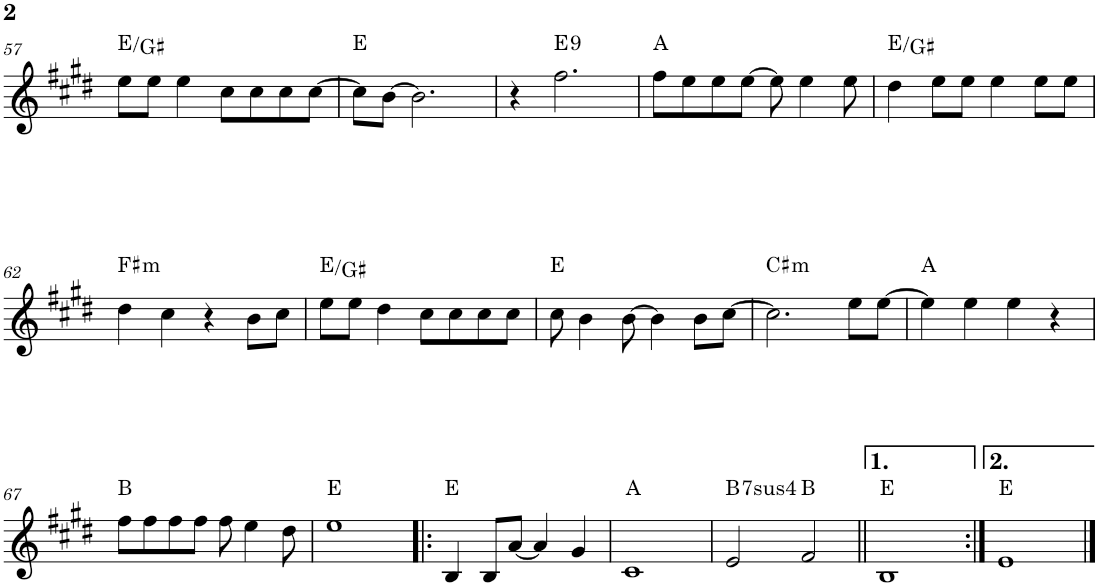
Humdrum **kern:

**kern	**harte
*part1	*part1
*staff1	*
*I"P1	*
!!LO:PB:g=z
*clefG2	*
*k[f#c#g#d#]	*
*M4/4	*
=57	=57
8ee\L	E:maj/3
8ee\J	.
4ee\	.
8cc#\L	.
8cc#\	.
8cc#\	.
[8cc#\J	.
=58	=58
8cc#\L]	E:maj
[8b\J	.
2.b\]	.
=59	=59
4r	.
!	!LO:H:kt=9
2.ff#\	E:9
=60	=60
8ff#\L	A:maj
8ee\	.
8ee\	.
[8ee\J	.
8ee\]	.
4ee\	.
8ee\	.
=61	=61
4dd#\	E:maj/3
8ee\L	.
8ee\J	.
4ee\	.
8ee\L	.
8ee\J	.
!!LO:LB:g=z
=62	=62
!	!LO:H:kt=m
4dd#\	F#:min
4cc#\	.
4r	.
8b\L	.
8cc#\J	.
=63	=63
8ee\L	E:maj/3
8ee\J	.
4dd#\	.
8cc#\L	.
8cc#\	.
8cc#\	.
8cc#\J	.
=64	=64
8cc#\	E:maj
4b\	.
[8b\	.
4b\]	.
8b\L	.
[8cc#\J	.
=65	=65
!	!LO:H:kt=m
2.cc#\]	C#:min
8ee\L	.
[8ee\J	.
=66	=66
4ee\]	A:maj
4ee\	.
4ee\	.
4r	.
!!LO:LB:g=z
=67	=67
8ff#\L	B:maj
8ff#\	.
8ff#\	.
8ff#\J	.
8ff#\	.
4ee\	.
8dd#\	.
=68	=68
1ee	E:maj
=69!|:	=69!|:
4B/	E:maj
8B/L	.
[8a/J	.
4a/]	.
4g#/	.
=70	=70
1c#	A:maj
=71	=71
!	!LO:H:kt=74
2e/	B:sus4(7)
2f#/	B:maj
=72||	=72||
1B	E:maj
=73:|!	=73:|!
1e	E:maj
==	==
*-	*-
